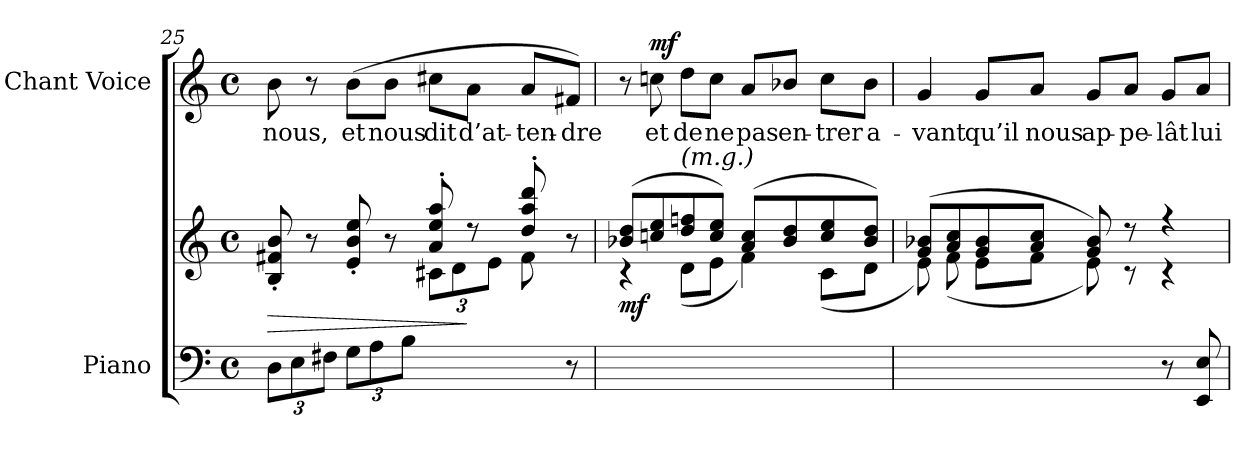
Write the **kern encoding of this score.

**kern	**kern	**dynam	**kern	**text	**dynam
*part2	*part2	*part2	*part1	*part1	*part1
*staff3	*staff2	*staff2/3	*staff1	*staff1	*staff1
*I"Piano	*	*	*I"Chant Voice	*	*
*I'Pno	*	*	*	*	*
*clefF4	*clefG2	*	*clefG2	*	*
*k[]	*k[]	*	*k[]	*	*
*M4/4	*M4/4	*	*M4/4	*	*
*met(c)	*met(c)	*	*met(c)	*	*
*Xbrackettup	*	*	*	*	*
=25	=25	=25	=25	=25	=25
!	!	!LO:HP:b	!	!	!
*	*^	*	*	*	*
12D\L	8B/' 8f#X/' 8b/'	2ryy	>	8b\	nous,	.
12E\	.	.	.	.	.	.
.	8r	.	.	8r	.	.
12F#X\J	.	.	.	.	.	.
12G\L	8e/' 8b/' 8ee/'	.	.	(8b\L	et	.
12A\	.	.	.	.	.	.
.	8r	.	.	8b\J	nous	.
12B\J	.	.	.	.	.	.
*	*	*Xbrackettup	*	*	*	*
4.ryy	8a/'> 8ee/'> 8aa/'>	12c#X\L	.	8cc#X\L	dit	.
.	.	12d\	.	.	.	.
.	8r	.	]	8a\J	d’at-	.
.	.	12e\J	.	.	.	.
.	8dd/'> 8aa/'> 8ddd/'>	8f#\	.	8a/L	-ten-	.
8r	8r	8ryy	.	8f#X/J)	-dre	.
=25X1	=25X1	=25X1	=25X1	=25X1	=25X1	=25X1
!	!	!	!LO:DY:b	!	!	!
1ryy	(8b-X/ 8dd/L	4r	mf	8r	.	.
!	!	!	!	!	!	!LO:DY:a
.	8ccni/ 8ee/	.	.	8ccni\	et	mf
!	!LO:TX:i:t=(m.g.)	!	!	!	!	!
.	8dd/ 8ffni/	(8d\L	.	8dd\L	de	.
.	8cc/ 8ee/J)	8e\J	.	8cc\J	ne	.
.	(8a/ 8cc/L	4f\)	.	8a/L	pas	.
.	8b-/ 8dd/	.	.	8b-X/J	en-	.
.	8cc/ 8ee/	(8c\L	.	8cc\L	-trer	.
.	8b-/ 8dd/J)	8d\J	.	8b-\J	a-	.
=26	=26	=26	=26	=26	=26	=26
2.ryy	(8g/ 8b-X/L	8e\)	.	4g/	-vant	.
.	8a/ 8cc/	(8f\	.	.	.	.
.	8g/ 8b-/	8e\L	.	8g/L	qu’il	.
.	8a/ 8cc/J	8f\J	.	8a/J	nous	.
.	8g/ 8b-/)	8e\)	.	8g/L	ap-	.
.	8r	8r	.	8a/J	-pe-	.
8r	4r	4r	.	8g/L	-lât	.
8EE/ 8E/	.	.	.	8a/J	lui	.
*	*v	*v	*	*	*	*
=	=	=	=	=	=
*-	*-	*-	*-	*-	*-
